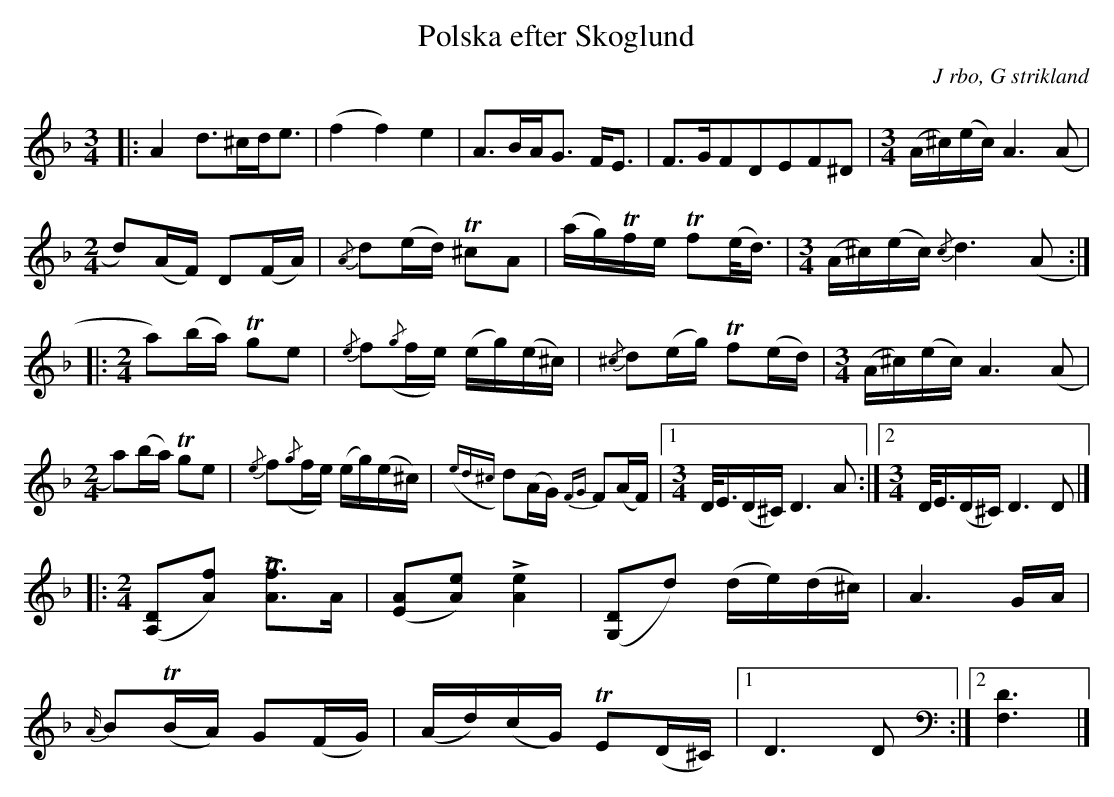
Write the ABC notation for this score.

X:1
T: Polska efter Skoglund
O: J rbo, G strikland
M: 3/4
L: 1/16
K: Dm
|:A4d2>^c2d2<e2 |(f4f4) e4| A2>B2A2<G2 F2<E2|F2>G2F2D2E2F2^D2|[M:3/4] (A^c)(ec) A6 (A2 |
[M:2/4] d2)(AF) D2(FA) |{/A}d2(ed)  T^c2A2 |(ag)Tfe  Tf2(e<d) |[M:3/4] (A^c)(ec) {/c}d4>(A4:|
|:[M:2/4]a2)(ba) Tg2e2 | {/e}f2({/g}fe) (eg)(e^c) | {/^c}d2(eg) Tf2(ed) |[M:3/4] (A^c)(ec) A6 (A2|
[M:2/4] a2)(ba)  Tg2e2| {/e}f2({/g}fe) (eg)(e^c)| ({ed^c}d2)(AG)  {FG}F2(AF)|[1 [M:3/4] D<E(D^C)  D4>A4:|[2[M:3/4] D<E(D^C)  D4>D4|]
|:[M:2/4]([A,2D2][A2f2]) L[A2Tf2]>A2 | ([E2A2][A2e2]) L[A4e4] | ([G,2D2]d2) (de)(d^c) | A6GA |
{A/}B2T(BA) G2(FG) | (Ad)(cG) TE2(D^C) |[1 D4>D4 :|[2 [F,6D6] |]
